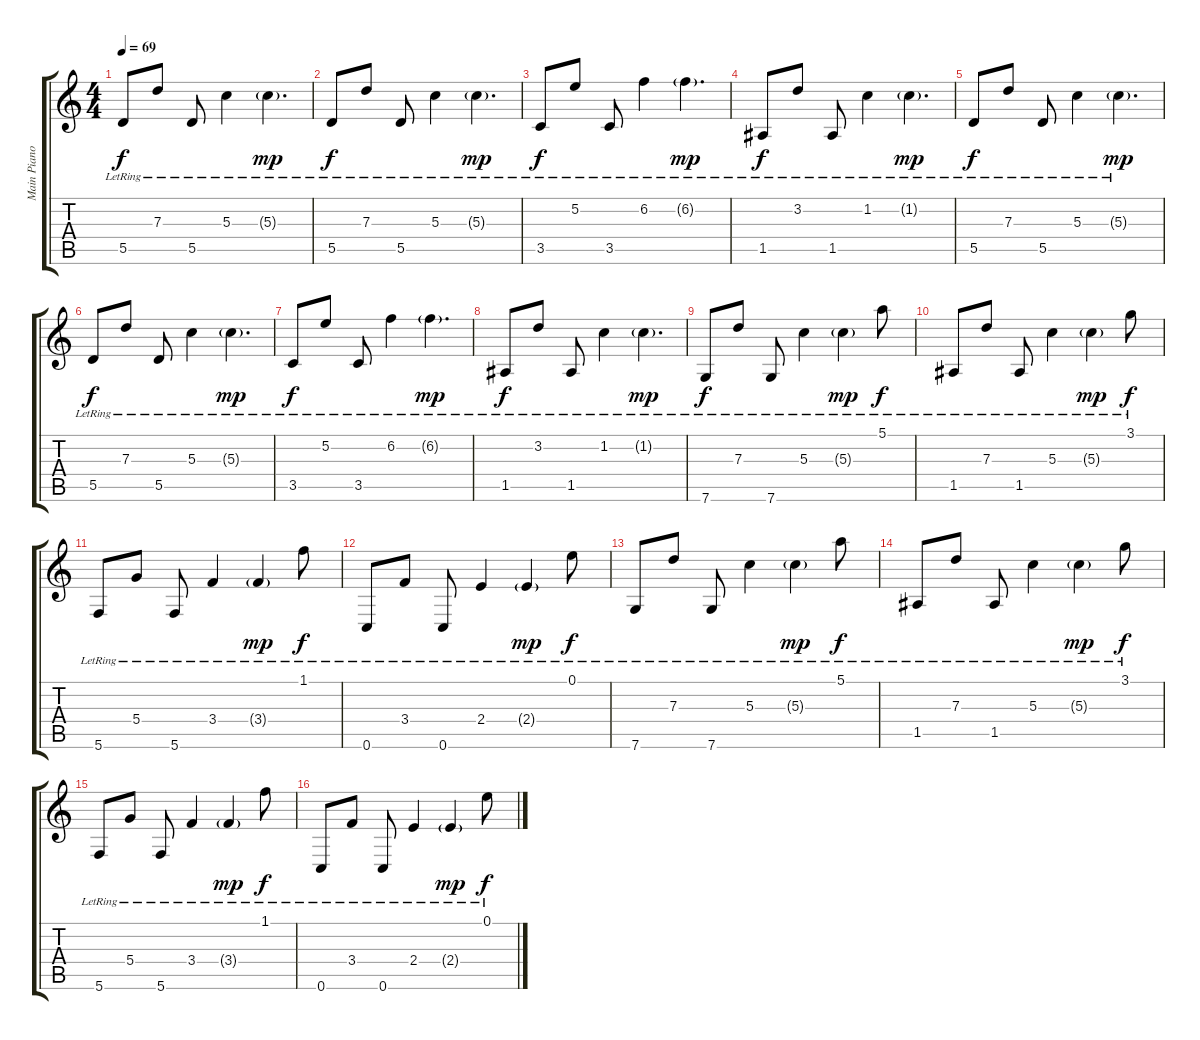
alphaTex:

\track ("Main Piano/Clean Guitar" "Main Piano") {instrument electricguitarclean}
\staff {score tabs}
\tuning (E4 B3 G3 D3 A2 C2) {hide}
\ts (4 4)
\tempo 69
\clef g2
\ks c
5.5{lr}.8{dy f} 7.3{lr}.8 5.5{lr}.8 5.3{lr}.4 5.3{g lr}.4{d dy mp} |
5.5{lr}.8{dy f} 7.3{lr}.8 5.5{lr}.8 5.3{lr}.4 5.3{g lr}.4{d dy mp} |
3.5{lr}.8{dy f} 5.2{lr}.8 3.5{lr}.8 6.2{lr}.4 6.2{g lr}.4{d dy mp} |
1.5{lr}.8{dy f} 3.2{lr}.8 1.5{lr}.8 1.2{lr}.4 1.2{g lr}.4{d dy mp} |
5.5{lr}.8{dy f} 7.3{lr}.8 5.5{lr}.8 5.3{lr}.4 5.3{g lr}.4{d dy mp} |
5.5{lr}.8{dy f} 7.3{lr}.8 5.5{lr}.8 5.3{lr}.4 5.3{g lr}.4{d dy mp} |
3.5{lr}.8{dy f} 5.2{lr}.8 3.5{lr}.8 6.2{lr}.4 6.2{g lr}.4{d dy mp} |
1.5{lr}.8{dy f} 3.2{lr}.8 1.5{lr}.8 1.2{lr}.4 1.2{g lr}.4{d dy mp} |
7.6{lr}.8{dy f} 7.3{lr}.8 7.6{lr}.8 5.3{lr}.4 5.3{g lr}.4{dy mp} 5.1{lr}.8{dy f} |
1.5{lr}.8 7.3{lr}.8 1.5{lr}.8 5.3{lr}.4 5.3{g lr}.4{dy mp} 3.1{lr}.8{dy f} |
5.6{lr}.8 5.4{lr}.8 5.6{lr}.8 3.4{lr}.4 3.4{g lr}.4{dy mp} 1.1{lr}.8{dy f} |
0.6{lr}.8 3.4{lr}.8 0.6{lr}.8 2.4{lr}.4 2.4{g lr}.4{dy mp} 0.1{lr}.8{dy f} |
7.6{lr}.8 7.3{lr}.8 7.6{lr}.8 5.3{lr}.4 5.3{g lr}.4{dy mp} 5.1{lr}.8{dy f} |
1.5{lr}.8 7.3{lr}.8 1.5{lr}.8 5.3{lr}.4 5.3{g lr}.4{dy mp} 3.1{lr}.8{dy f} |
5.6{lr}.8 5.4{lr}.8 5.6{lr}.8 3.4{lr}.4 3.4{g lr}.4{dy mp} 1.1{lr}.8{dy f} |
0.6{lr}.8 3.4{lr}.8 0.6{lr}.8 2.4{lr}.4 2.4{g lr}.4{dy mp} 0.1{lr}.8{dy f}
